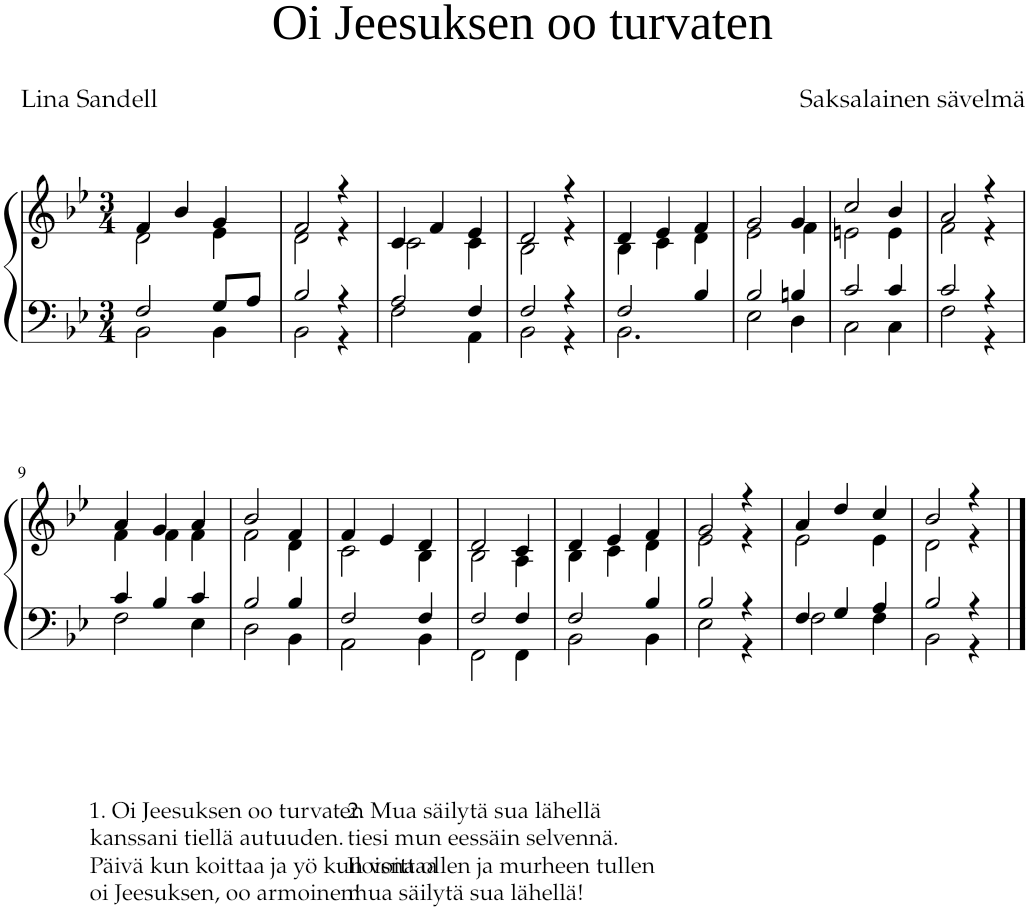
**kern	**kern
*part1	*part1
*staff2	*staff1
*I"Piano	*
*I'Pno	*
*clefF4	*clefG2
*k[b-e-]	*k[b-e-]
*M3/4	*M3/4
=1	=1
*^	*^
2F/	2BB-\	4f/	2d\
.	.	4b-/	.
8G/L	4BB-\	4g/	4e-\
8A/J	.	.	.
=2	=2	=2	=2
2B-/	2BB-\	2f/	2d\
4r	4r	4r	4r
=3	=3	=3	=3
2A/	2F\	4c/	2c\
.	.	4f/	.
4F/	4AA\	4e-/	4c\
=4	=4	=4	=4
2F/	2BB-\	2d/	2B-\
4r	4r	4r	4r
=5	=5	=5	=5
2F/	2.BB-\	4d/	4B-\
.	.	4e-/	4c\
4B-/	.	4f/	4d\
=6	=6	=6	=6
2B-/	2E-\	2g/	2e-\
4Bn/	4D\	4g/	4f\
=7	=7	=7	=7
2c/	2C\	2cc/	2en\
4c/	4C\	4b-/	4e\
=8	=8	=8	=8
2c/	2F\	2a/	2f\
4r	4r	4r	4r
!!LO:LB:g=z	!!
=9	=9	=9	=9
4c/	2F\	4a/	4f\
4B-/	.	4g/	4f\
4c/	4E-\	4a/	4f\
=10	=10	=10	=10
2B-/	2D\	2b-/	2f\
4B-/	4BB-\	4f/	4d\
=11	=11	=11	=11
2F/	2AA\	4f/	2c\
.	.	4e-/	.
4F/	4BB-\	4d/	4B-\
=12	=12	=12	=12
2F/	2FF\	2d/	2B-\
4F/	4FF\	4c/	4A\
=13	=13	=13	=13
2F/	2BB-\	4d/	4B-\
.	.	4e-/	4c\
4B-/	4BB-\	4f/	4d\
=14	=14	=14	=14
2B-/	2E-\	2g/	2e-\
4r	4r	4r	4r
=15	=15	=15	=15
4F/	2F\	4a/	2e-\
4G/	.	4dd/	.
4A/	4F\	4cc/	4e-\
=16	=16	=16	=16
2B-/	2BB-\	2b-/	2d\
4r	4r	4r	4r
*v	*v	*	*
*	*v	*v
==	==
*-	*-
